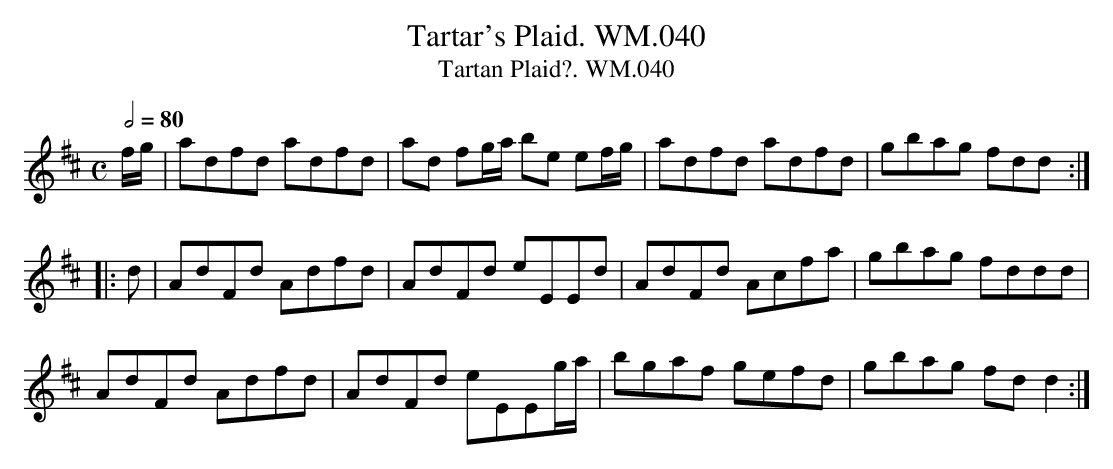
X:1
T:Tartar's Plaid. WM.040
T:Tartan Plaid?. WM.040
M:C
L:1/8
Q:1/2=80
K:D
f/g/|adfd adfd|ad fg/a/ be ef/g/|adfd adfd|gbag fdd:|
|:d|AdFd Adfd|AdFd eEEd|AdFd Acfa|gbag fddd|
AdFd Adfd|AdFd eEEg/a/|bgaf gefd|gbag fdd2:|
